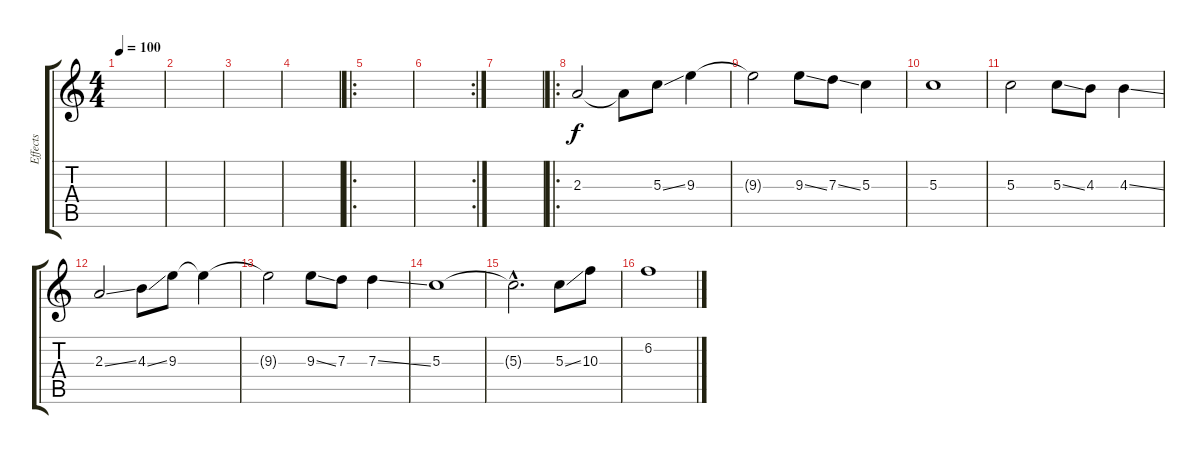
\track ("Effects" "Effects") {instrument distortionguitar}
\staff {score tabs}
\tuning (E4 B3 G3 D3 A2 E2) {hide}
\ts (4 4)
\tempo 100
\clef g2
\ks c
|
|
|
|
\ro
|
\rc 2
|
|
\ro
2.3.2 2.3{t}.8 5.3{ss}.8 9.3.4 |
9.3{t}.2 9.3{ss}.8 7.3{ss}.8 5.3.4 |
5.3.1 |
5.3.2 5.3{ss}.8 4.3.8 4.3{ss}.4 |
2.3{ss}.2 4.3{ss}.8 9.3.8 9.3{t}.4 |
9.3{t}.2 9.3{ss}.8 7.3.8 7.3{ss}.4 |
5.3.1 |
5.3{hac t}.2{d} 5.3{ss}.8 10.3.8 |
6.2.1
